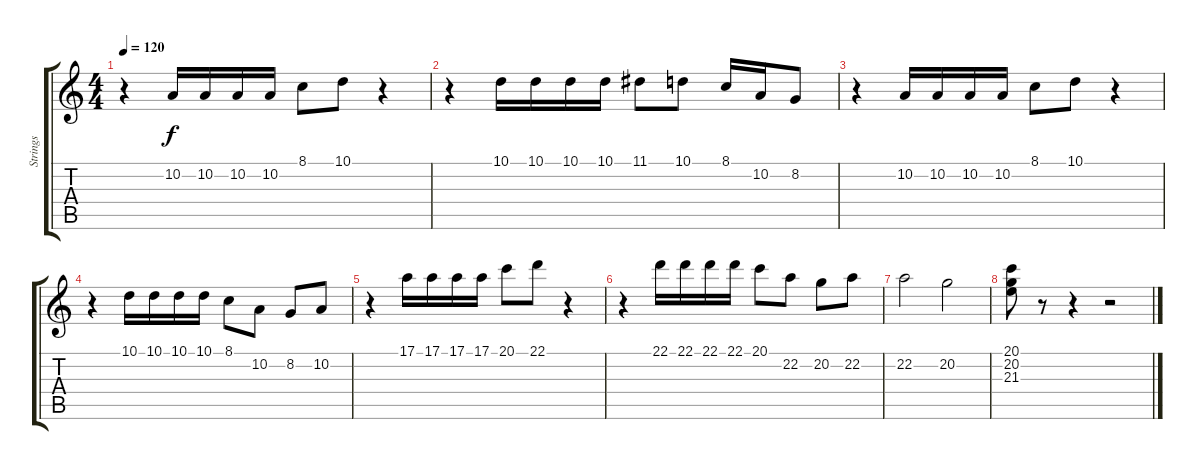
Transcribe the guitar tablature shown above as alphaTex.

\track ("Strings" "Strings") {instrument stringensemble1}
\staff {score tabs}
\tuning (E4 B3 G3 D3 A2 E2) {hide}
\ts (4 4)
\tempo 120
\clef g2
\ks c
r.4{dy f} 10.2.16 10.2.16 10.2.16 10.2.16 8.1.8 10.1.8 r.4 |
r.4 10.1.16 10.1.16 10.1.16 10.1.16 11.1.8 10.1.8 8.1.16 10.2.16 8.2.8 |
r.4 10.2.16 10.2.16 10.2.16 10.2.16 8.1.8 10.1.8 r.4 |
r.4 10.1.16 10.1.16 10.1.16 10.1.16 8.1.8 10.2.8 8.2.8 10.2.8 |
r.4 17.1.16 17.1.16 17.1.16 17.1.16 20.1.8 22.1.8 r.4 |
r.4 22.1.16 22.1.16 22.1.16 22.1.16 20.1.8 22.2.8 20.2.8 22.2.8 |
22.2.2 20.2.2 |
(20.1 20.2 21.3).8 r.8 r.4 r.2
